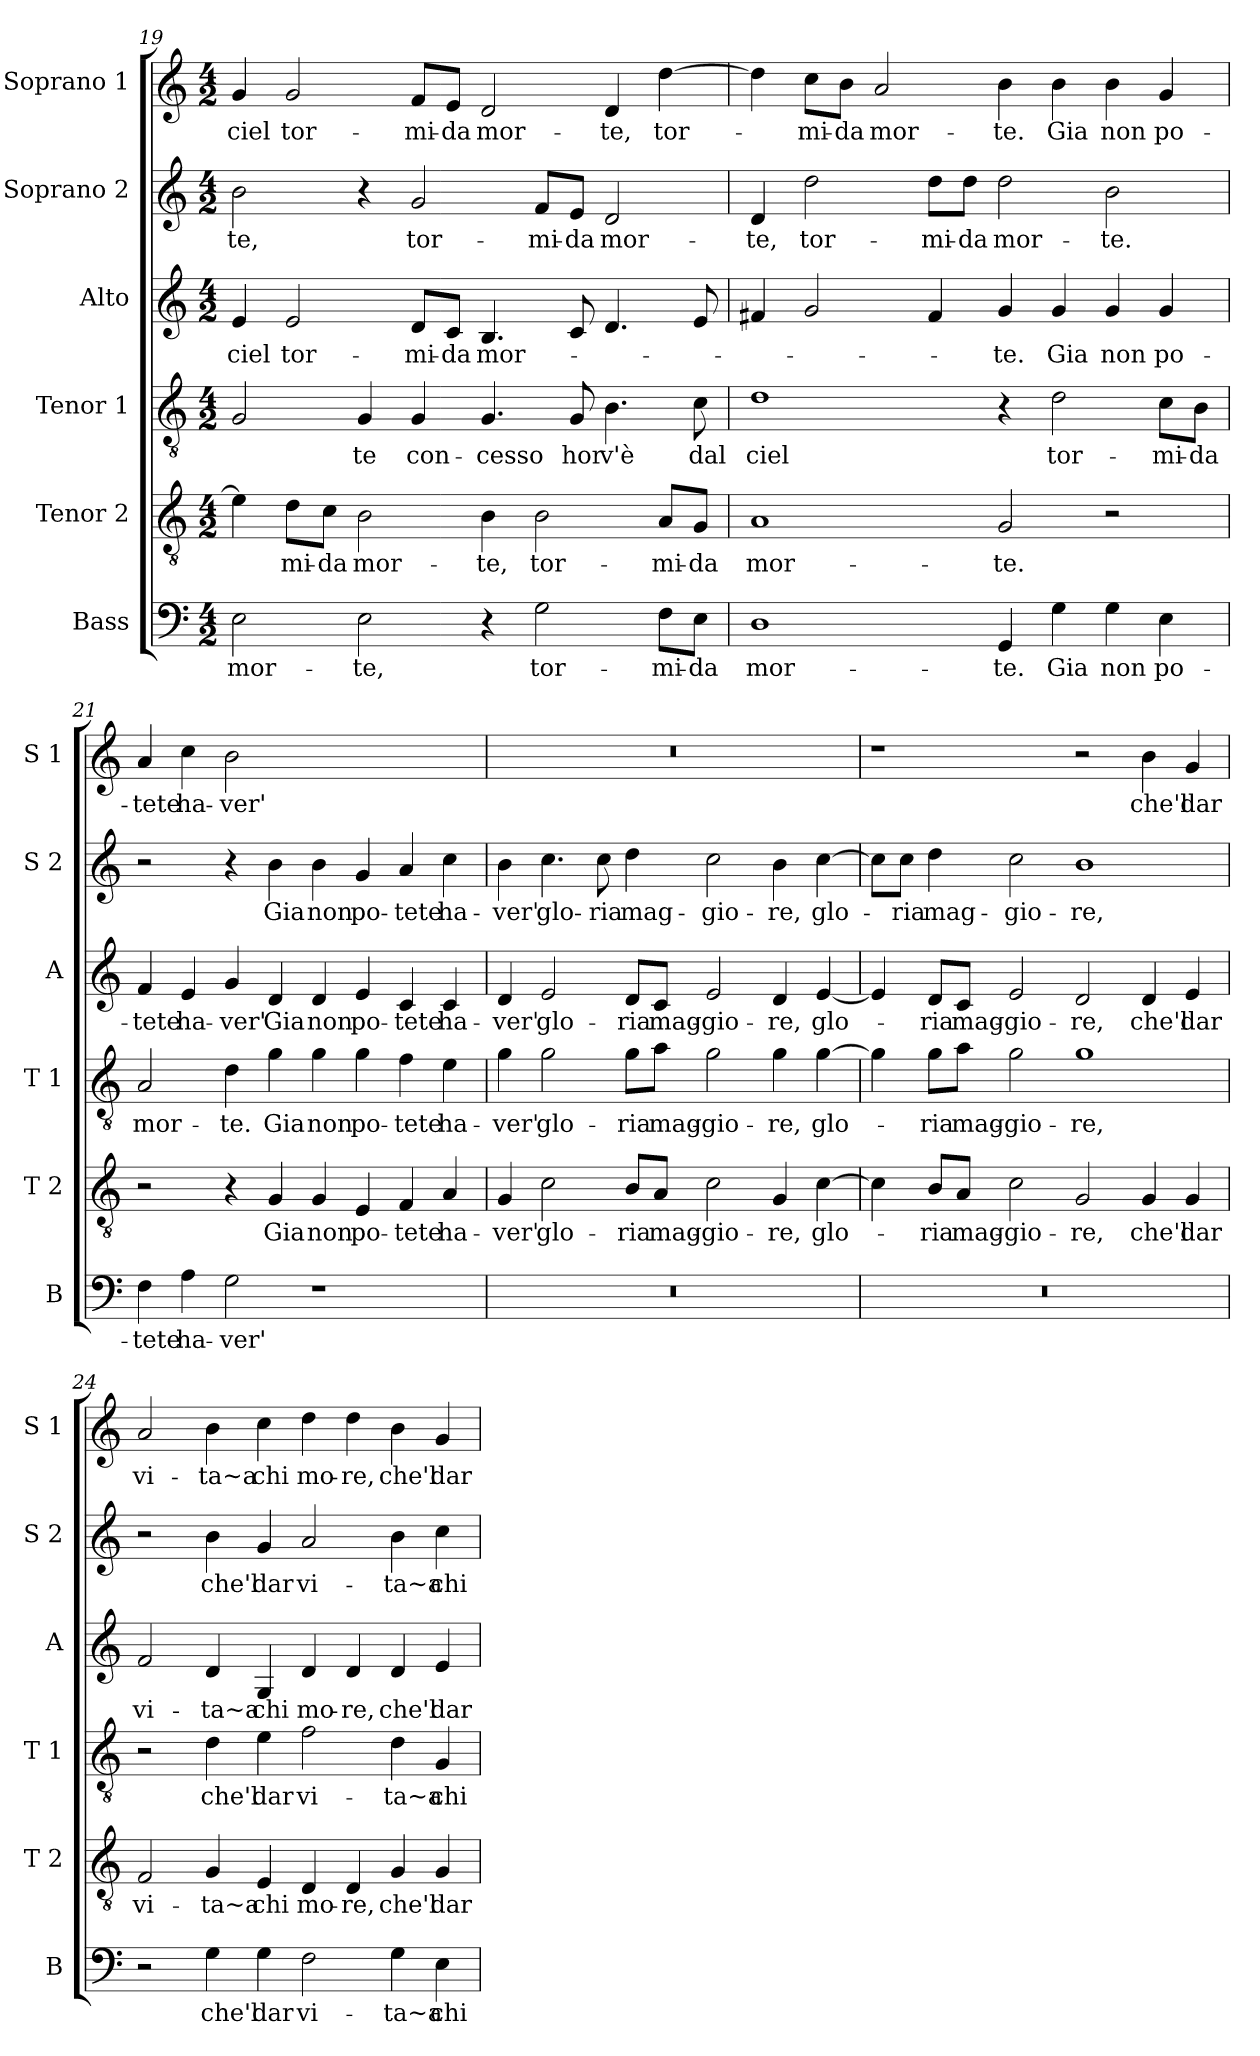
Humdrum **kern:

**kern	**text	**kern	**text	**kern	**text	**kern	**text	**kern	**text	**kern	**text
*part6	*part6	*part5	*part5	*part4	*part4	*part3	*part3	*part2	*part2	*part1	*part1
*staff6	*staff6	*staff5	*staff5	*staff4	*staff4	*staff3	*staff3	*staff2	*staff2	*staff1	*staff1
*I"Bass	*	*I"Tenor 2	*	*I"Tenor 1	*	*I"Alto	*	*I"Soprano 2	*	*I"Soprano 1	*
*I'B	*	*I'T 2	*	*I'T 1	*	*I'A	*	*I'S 2	*	*I'S 1	*
*clefF4	*	*clefGv2	*	*clefGv2	*	*clefG2	*	*clefG2	*	*clefG2	*
*k[]	*	*k[]	*	*k[]	*	*k[]	*	*k[]	*	*k[]	*
*C:	*	*C:	*	*C:	*	*C:	*	*C:	*	*C:	*
*M4/2	*	*M4/2	*	*M4/2	*	*M4/2	*	*M4/2	*	*M4/2	*
=19	=19	=19	=19	=19	=19	=19	=19	=19	=19	=19	=19
!	!LO:LY:b	!	!	!	!	!	!LO:LY:b	!	!LO:LY:b	!	!LO:LY:b
2E\	mor-	4e\]	.	2G/	.	4e/	ciel	2b\	-te,	4g/	ciel
!	!	!	!LO:LY:b	!	!	!	!LO:LY:b	!	!	!	!LO:LY:b
.	.	8d\L	-mi-	.	.	2e/	tor-	.	.	2g/	tor-
!	!	!	!LO:LY:b	!	!	!	!	!	!	!	!
.	.	8c\J	-da	.	.	.	.	.	.	.	.
!	!LO:LY:b	!	!LO:LY:b	!	!LO:LY:b	!	!	!	!	!	!
2E\	-te,	2B\	mor-	4G/	-te	.	.	4r	.	.	.
!	!	!	!	!	!LO:LY:b	!	!LO:LY:b	!	!LO:LY:b	!	!LO:LY:b
.	.	.	.	4G/	con-	8d/L	-mi-	2g/	tor-	8f/L	-mi-
!	!	!	!	!	!	!	!LO:LY:b	!	!	!	!LO:LY:b
.	.	.	.	.	.	8c/J	-da	.	.	8e/J	-da
!	!	!	!LO:LY:b	!	!LO:LY:b	!	!LO:LY:b	!	!	!	!LO:LY:b
4r	.	4B\	-te,	4.G/	-cesso	4.B/	mor-	.	.	2d/	mor-
!	!LO:LY:b	!	!LO:LY:b	!	!	!	!	!	!LO:LY:b	!	!
2G\	tor-	2B\	tor-	.	.	.	.	8f/L	-mi-	.	.
!	!	!	!	!	!LO:LY:b	!	!	!	!LO:LY:b	!	!
.	.	.	.	8G/	hor	8c/	.	8e/J	-da	.	.
!	!	!	!	!	!LO:LY:b	!	!	!	!LO:LY:b	!	!LO:LY:b
.	.	.	.	4.B\	v'è	4.d/	.	2d/	mor-	4d/	-te,
!	!LO:LY:b	!	!LO:LY:b	!	!	!	!	!	!	!	!LO:LY:b
8F\L	-mi-	8A/L	-mi-	.	.	.	.	.	.	[4dd\	tor-
!	!LO:LY:b	!	!LO:LY:b	!	!LO:LY:b	!	!	!	!	!	!
8E\J	-da	8G/J	-da	8c\	dal	8e/	.	.	.	.	.
!!LO:LB:g=z
=20	=20	=20	=20	=20	=20	=20	=20	=20	=20	=20	=20
!	!LO:LY:b	!	!LO:LY:b	!	!LO:LY:b	!	!	!	!LO:LY:b	!	!
1D	mor-	1A	mor-	1d	ciel	4f#X/	.	4d/	-te,	4dd\]	.
!	!	!	!	!	!	!	!	!	!LO:LY:b	!	!LO:LY:b
.	.	.	.	.	.	2g/	.	2dd\	tor-	8cc\L	-mi-
!	!	!	!	!	!	!	!	!	!	!	!LO:LY:b
.	.	.	.	.	.	.	.	.	.	8b\J	-da
!	!	!	!	!	!	!	!	!	!	!	!LO:LY:b
.	.	.	.	.	.	.	.	.	.	2a/	mor-
!	!	!	!	!	!	!	!	!	!LO:LY:b	!	!
.	.	.	.	.	.	4f#/	.	8dd\L	-mi-	.	.
!	!	!	!	!	!	!	!	!	!LO:LY:b	!	!
.	.	.	.	.	.	.	.	8dd\J	-da	.	.
!	!LO:LY:b	!	!LO:LY:b	!	!	!	!LO:LY:b	!	!LO:LY:b	!	!LO:LY:b
4GG/	-te.	2G/	-te.	4r	.	4g/	-te.	2dd\	mor-	4b\	-te.
!	!LO:LY:b	!	!	!	!LO:LY:b	!	!LO:LY:b	!	!	!	!LO:LY:b
4G\	Gia	.	.	2d\	tor-	4g/	Gia	.	.	4b\	Gia
!	!LO:LY:b	!	!	!	!	!	!LO:LY:b	!	!LO:LY:b	!	!LO:LY:b
4G\	non	2r	.	.	.	4g/	non	2b\	-te.	4b\	non
!	!LO:LY:b	!	!	!	!LO:LY:b	!	!LO:LY:b	!	!	!	!LO:LY:b
4E\	po-	.	.	8c\L	-mi-	4g/	po-	.	.	4g/	po-
!	!	!	!	!	!LO:LY:b	!	!	!	!	!	!
.	.	.	.	8B\J	-da	.	.	.	.	.	.
=21	=21	=21	=21	=21	=21	=21	=21	=21	=21	=21	=21
!	!LO:LY:b	!	!	!	!LO:LY:b	!	!LO:LY:b	!	!	!	!LO:LY:b
4F\	-tete	2r	.	2A/	mor-	4f/	-tete	2r	.	4a/	-tete
!	!LO:LY:b	!	!	!	!	!	!LO:LY:b	!	!	!	!LO:LY:b
4A\	ha-	.	.	.	.	4e/	ha-	.	.	4cc\	ha-
!	!LO:LY:b	!	!	!	!LO:LY:b	!	!LO:LY:b	!	!	!	!LO:LY:b
2G\	-ver'	4r	.	4d\	-te.	4g/	-ver'	4r	.	2b\	-ver'
!	!	!	!LO:LY:b	!	!LO:LY:b	!	!LO:LY:b	!	!LO:LY:b	!	!
.	.	4G/	Gia	4g\	Gia	4d/	Gia	4b\	Gia	.	.
!	!	!	!LO:LY:b	!	!LO:LY:b	!	!LO:LY:b	!	!LO:LY:b	!	!
1r	.	4G/	non	4g\	non	4d/	non	4b\	non	1ryy	.
!	!	!	!LO:LY:b	!	!LO:LY:b	!	!LO:LY:b	!	!LO:LY:b	!	!
.	.	4E/	po-	4g\	po-	4e/	po-	4g/	po-	.	.
!	!	!	!LO:LY:b	!	!LO:LY:b	!	!LO:LY:b	!	!LO:LY:b	!	!
.	.	4F/	-tete	4f\	-tete	4c/	-tete	4a/	-tete	.	.
!	!	!	!LO:LY:b	!	!LO:LY:b	!	!LO:LY:b	!	!LO:LY:b	!	!
.	.	4A/	ha-	4e\	ha-	4c/	ha-	4cc\	ha-	.	.
=22	=22	=22	=22	=22	=22	=22	=22	=22	=22	=22	=22
!	!	!	!LO:LY:b	!	!LO:LY:b	!	!LO:LY:b	!	!LO:LY:b	!	!
0r	.	4G/	-ver'	4g\	-ver'	4d/	-ver'	4b\	-ver'	0r	.
!	!	!	!LO:LY:b	!	!LO:LY:b	!	!LO:LY:b	!	!LO:LY:b	!	!
.	.	2c\	glo-	2g\	glo-	2e/	glo-	4.cc\	glo-	.	.
!	!	!	!	!	!	!	!	!	!LO:LY:b	!	!
.	.	.	.	.	.	.	.	8cc\	-ria	.	.
!	!	!	!LO:LY:b	!	!LO:LY:b	!	!LO:LY:b	!	!LO:LY:b	!	!
.	.	8B/L	-ria	8g\L	-ria	8d/L	-ria	4dd\	mag-	.	.
!	!	!	!LO:LY:b	!	!LO:LY:b	!	!LO:LY:b	!	!	!	!
.	.	8A/J	mag-	8a\J	mag-	8c/J	mag-	.	.	.	.
!	!	!	!LO:LY:b	!	!LO:LY:b	!	!LO:LY:b	!	!LO:LY:b	!	!
.	.	2c\	-gio-	2g\	-gio-	2e/	-gio-	2cc\	-gio-	.	.
!	!	!	!LO:LY:b	!	!LO:LY:b	!	!LO:LY:b	!	!LO:LY:b	!	!
.	.	4G/	-re,	4g\	-re,	4d/	-re,	4b\	-re,	.	.
!	!	!	!LO:LY:b	!	!LO:LY:b	!	!LO:LY:b	!	!LO:LY:b	!	!
.	.	[4c\	glo-	[4g\	glo-	[4e/	glo-	[4cc\	glo-	.	.
!!LO:PB:g=z
=23	=23	=23	=23	=23	=23	=23	=23	=23	=23	=23	=23
0r	.	4c\]	.	4g\]	.	4e/]	.	8cc\L]	.	1r	.
!	!	!	!	!	!	!	!	!	!LO:LY:b	!	!
.	.	.	.	.	.	.	.	8cc\J	-ria	.	.
!	!	!	!LO:LY:b	!	!LO:LY:b	!	!LO:LY:b	!	!LO:LY:b	!	!
.	.	8B/L	-ria	8g\L	-ria	8d/L	-ria	4dd\	mag-	.	.
!	!	!	!LO:LY:b	!	!LO:LY:b	!	!LO:LY:b	!	!	!	!
.	.	8A/J	mag-	8a\J	mag-	8c/J	mag-	.	.	.	.
!	!	!	!LO:LY:b	!	!LO:LY:b	!	!LO:LY:b	!	!LO:LY:b	!	!
.	.	2c\	-gio-	2g\	-gio-	2e/	-gio-	2cc\	-gio-	.	.
!	!	!	!LO:LY:b	!	!LO:LY:b	!	!LO:LY:b	!	!LO:LY:b	!	!
.	.	2G/	-re,	1g	-re,	2d/	-re,	1b	-re,	2r	.
!	!	!	!LO:LY:b	!	!	!	!LO:LY:b	!	!	!	!LO:LY:b
.	.	4G/	che'l	.	.	4d/	che'l	.	.	4b\	che'l
!	!	!	!LO:LY:b	!	!	!	!LO:LY:b	!	!	!	!LO:LY:b
.	.	4G/	dar	.	.	4e/	dar	.	.	4g/	dar
=24	=24	=24	=24	=24	=24	=24	=24	=24	=24	=24	=24
!	!	!	!LO:LY:b	!	!	!	!LO:LY:b	!	!	!	!LO:LY:b
2r	.	2F/	vi-	2r	.	2f/	vi-	2r	.	2a/	vi-
!	!LO:LY:b	!	!LO:LY:b	!	!LO:LY:b	!	!LO:LY:b	!	!LO:LY:b	!	!LO:LY:b
4G\	che'l	4G/	-ta~a	4d\	che'l	4d/	-ta~a	4b\	che'l	4b\	-ta~a
!	!LO:LY:b	!	!LO:LY:b	!	!LO:LY:b	!	!LO:LY:b	!	!LO:LY:b	!	!LO:LY:b
4G\	dar	4E/	chi	4e\	dar	4G/	chi	4g/	dar	4cc\	chi
!	!LO:LY:b	!	!LO:LY:b	!	!LO:LY:b	!	!LO:LY:b	!	!LO:LY:b	!	!LO:LY:b
2F\	vi-	4D/	mo-	2f\	vi-	4d/	mo-	2a/	vi-	4dd\	mo-
!	!	!	!LO:LY:b	!	!	!	!LO:LY:b	!	!	!	!LO:LY:b
.	.	4D/	-re,	.	.	4d/	-re,	.	.	4dd\	-re,
!	!LO:LY:b	!	!LO:LY:b	!	!LO:LY:b	!	!LO:LY:b	!	!LO:LY:b	!	!LO:LY:b
4G\	-ta~a	4G/	che'l	4d\	-ta~a	4d/	che'l	4b\	-ta~a	4b\	che'l
!	!LO:LY:b	!	!LO:LY:b	!	!LO:LY:b	!	!LO:LY:b	!	!LO:LY:b	!	!LO:LY:b
4E\	chi	4G/	dar	4G/	chi	4e/	dar	4cc\	chi	4g/	dar
=	=	=	=	=	=	=	=	=	=	=	=
*-	*-	*-	*-	*-	*-	*-	*-	*-	*-	*-	*-
